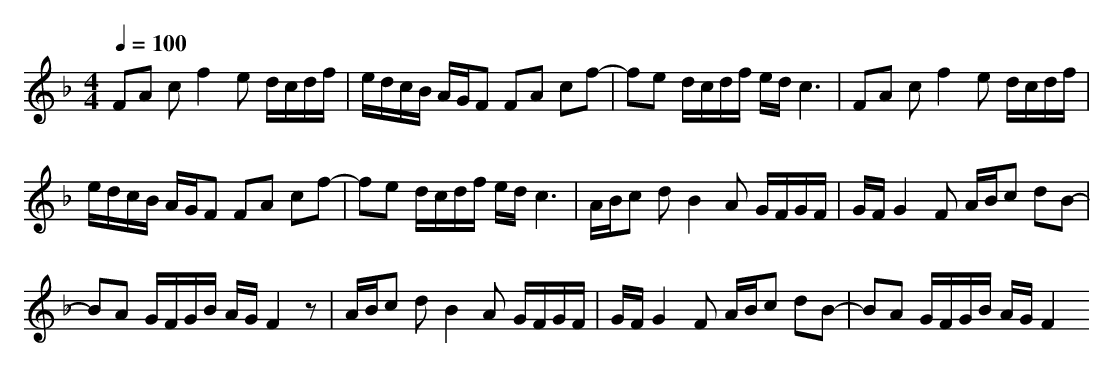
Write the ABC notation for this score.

X:1
T:
M: 4/4
L: 1/8
Q:1/4=100
K:F % 1 flats
FA cf2e d/2c/2d/2f/2|e/2d/2c/2B/2 A/2G/2F FA cf-|fe d/2c/2d/2f/2 e/2d/2c3|FA cf2e d/2c/2d/2f/2|
e/2d/2c/2B/2 A/2G/2F FA cf-|fe d/2c/2d/2f/2 e/2d/2c3|A/2B/2c dB2A G/2F/2G/2F/2|G/2F/2G2F A/2B/2c dB-|
BA G/2F/2G/2B/2 A/2G/2F2z|A/2B/2c dB2A G/2F/2G/2F/2|G/2F/2G2F A/2B/2c dB-|BA G/2F/2G/2B/2 A/2G/2F2
